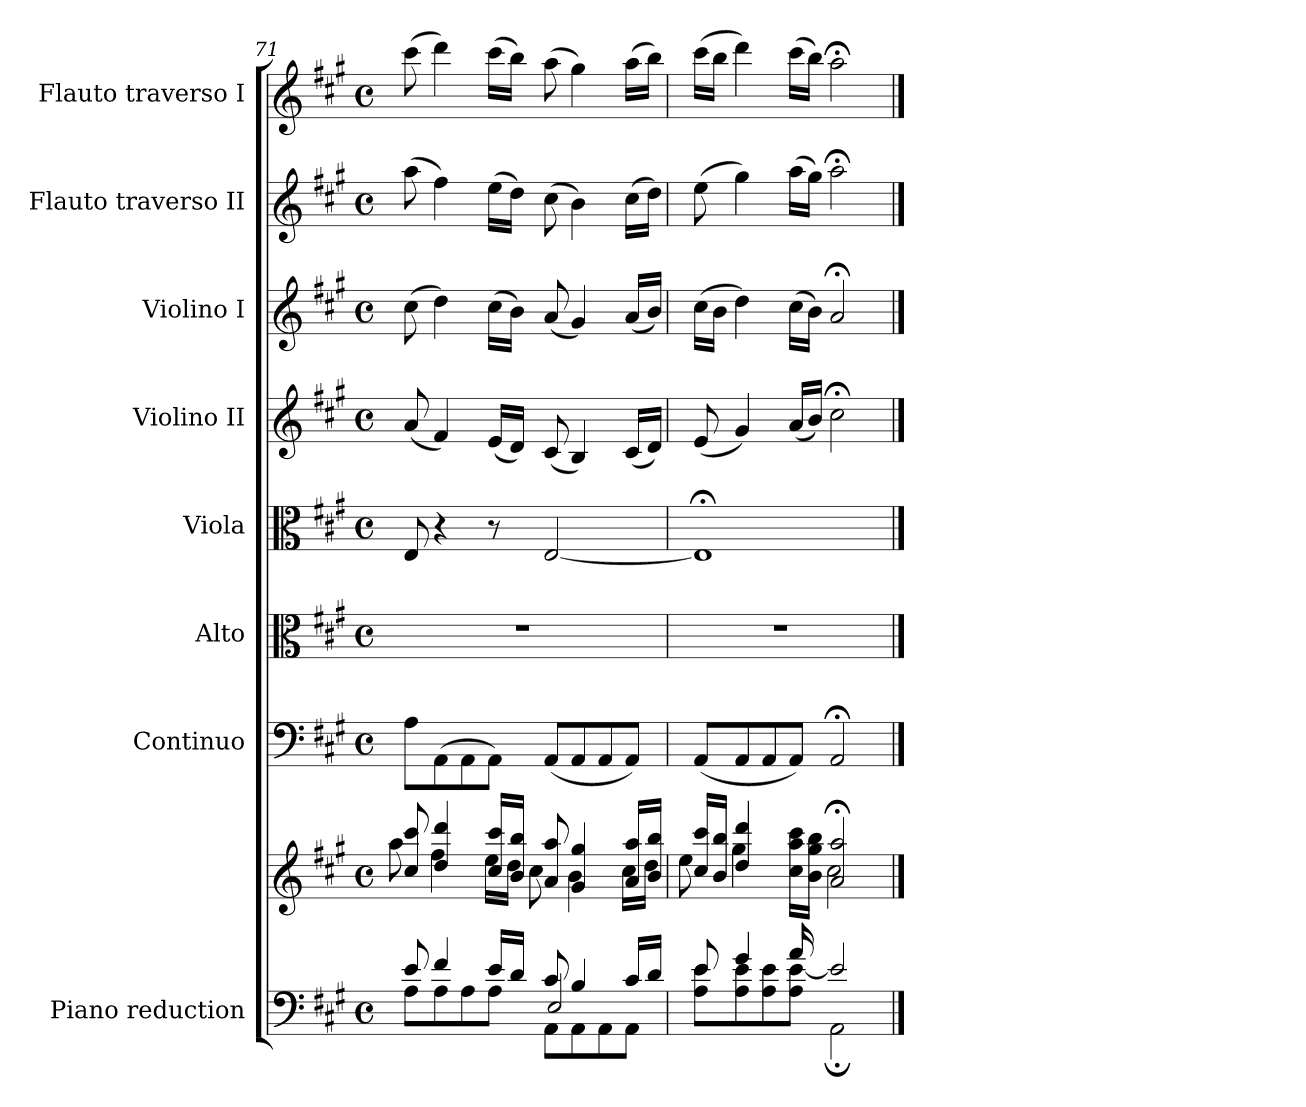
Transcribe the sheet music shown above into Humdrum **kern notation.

**kern	**kern	**kern	**kern	**kern	**kern	**kern	**kern	**kern
*part8	*part8	*part7	*part6	*part5	*part4	*part3	*part2	*part1
*staff9	*staff8	*staff7	*staff6	*staff5	*staff4	*staff3	*staff2	*staff1
*I"Piano reduction	*	*I"Continuo	*I"Alto	*I"Viola	*I"Violino II	*I"Violino I	*I"Flauto traverso II	*I"Flauto traverso I
*I'Pno	*	*	*	*I'Vla	*	*I'Vln	*I'Fl	*I'Fl
*clefF4	*clefG2	*clefF4	*clefC3	*clefC3	*clefG2	*clefG2	*clefG2	*clefG2
*k[f#c#g#]	*k[f#c#g#]	*k[f#c#g#]	*k[f#c#g#]	*k[f#c#g#]	*k[f#c#g#]	*k[f#c#g#]	*k[f#c#g#]	*k[f#c#g#]
*A:	*A:	*A:	*A:	*A:	*A:	*A:	*A:	*A:
*M4/4	*M4/4	*M4/4	*M4/4	*M4/4	*M4/4	*M4/4	*M4/4	*M4/4
*met(c)	*met(c)	*met(c)	*met(c)	*met(c)	*met(c)	*met(c)	*met(c)	*met(c)
=71	=71	=71	=71	=71	=71	=71	=71	=71
*^	*^	*	*	*	*	*	*	*
*	*^	*	*	*	*	*	*	*	*	*
8e/	8A\L	2ryy	8cc#/ 8ccc#/	8aa\	8A\L	1r	8E/	(<8a/	(>8cc#\	(>8aa\	(>8ccc#\
4f#/	8A\	.	4dd/ 4ddd/	4ff#\	(>8AA\	.	4r	4f#/)	4dd\)	4ff#\)	4ddd\)
.	8A\	.	.	.	8AA\	.	.	.	.	.	.
16e/LL	8A\J	.	16cc#/ 16ccc#/LL	16ee\LL	8AA\J)	.	8r	(<16e/LL	(>16cc#\LL	(>16ee\LL	(>16ccc#\LL
16d/JJ	.	.	16b/ 16bb/JJ	16dd\JJ	.	.	.	16d/JJ)	16b\JJ)	16dd\JJ)	16bb\JJ)
8c#:/	8AA\L	2E/	8a/ 8aa/	8cc#\	(<8AA/L	.	[2E/	(<8c#/	(<8a/	(>8cc#\	(>8aa\
4B/	8AA\	.	4g#/ 4gg#/	4b\	8AA/	.	.	4B/)	4g#/)	4b\)	4gg#\)
.	8AA\	.	.	.	8AA/	.	.	.	.	.	.
16c#/LL	8AA\J	.	16a/ 16aa/LL	16cc#\LL	8AA/J)	.	.	(<16c#/LL	(<16a/LL	(>16cc#\LL	(>16aa\LL
16d/JJ	.	.	16b/ 16bb/JJ	16dd\JJ	.	.	.	16d/JJ)	16b/JJ)	16dd\JJ)	16bb\JJ)
*	*v	*v	*	*	*	*	*	*	*	*	*
=72	=72	=72	=72	=72	=72	=72	=72	=72	=72	=72
*	*	*	*^	*	*	*	*	*	*	*
8e/	8A\ 8e\L	16cc#/ 16ccc#/LL	8ee\	4..ryy	(<8AA/L	1r	1E;<]	(<8e/	(>16cc#\LL	(>8ee\	(>16ccc#\LL
.	.	16b/ 16bb/JJ	.	.	.	.	.	.	16b\JJ	.	16bb\JJ
4g#/	8A\ 8e\	4dd/ 4ddd/	4gg#\	.	8AA/	.	.	4g#/)	4dd\)	4gg#\)	4ddd\)
.	8A\ 8e\	.	.	.	8AA/	.	.	.	.	.	.
16a/LL	8A\ [8e\J	16cc#\ 16aa\ 16ccc#\LL	8ryy	.	8AA/J)	.	.	(<16a/LL	(>16cc#\LL	(>16aa\LL	(>16ccc#\LL
16ryy	.	16b\ 16gg#\ 16bb\JJ	.	16b\JJ	.	.	.	16b/JJ)	16b\JJ)	16gg#\JJ)	16bb\JJ)
2e/]	2AA;\	2a/;< 2aa/;<	2cc#\	2ryy	2AA;</	.	.	2cc#;<\	2a;</	2aa;<\	2aa;<\
*v	*v	*	*	*	*	*	*	*	*	*	*
*	*v	*v	*v	*	*	*	*	*	*	*
==	==	==	==	==	==	==	==	==
*-	*-	*-	*-	*-	*-	*-	*-	*-
